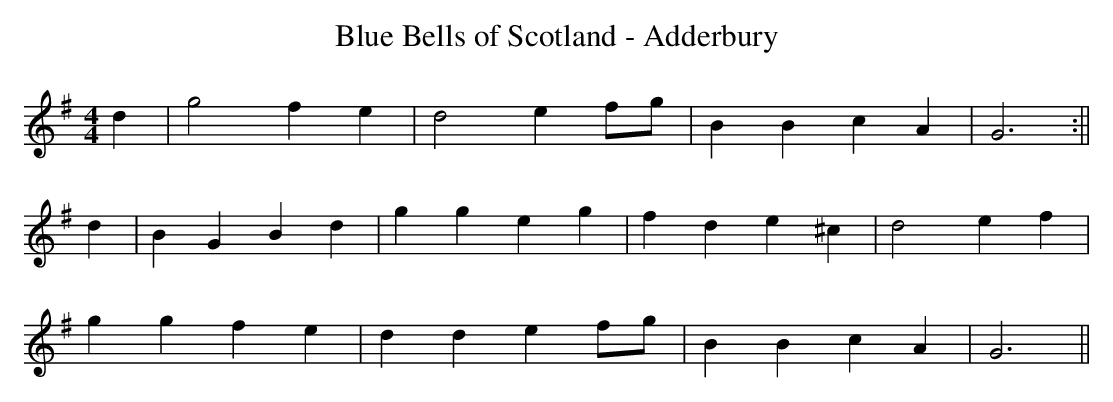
X:1
T:Blue Bells of Scotland - Adderbury
M:4/4
L:1/8
K:G
d2|g4 f2 e2|d4 e2 fg|B2 B2 c2 A2|G6:||
d2|B2 G2 B2 d2|g2 g2 e2 g2|f2 d2 e2 ^c2|d4 e2 f2|
g2 g2 f2 e2|d2 d2 e2 fg|B2 B2 c2 A2|G6||
